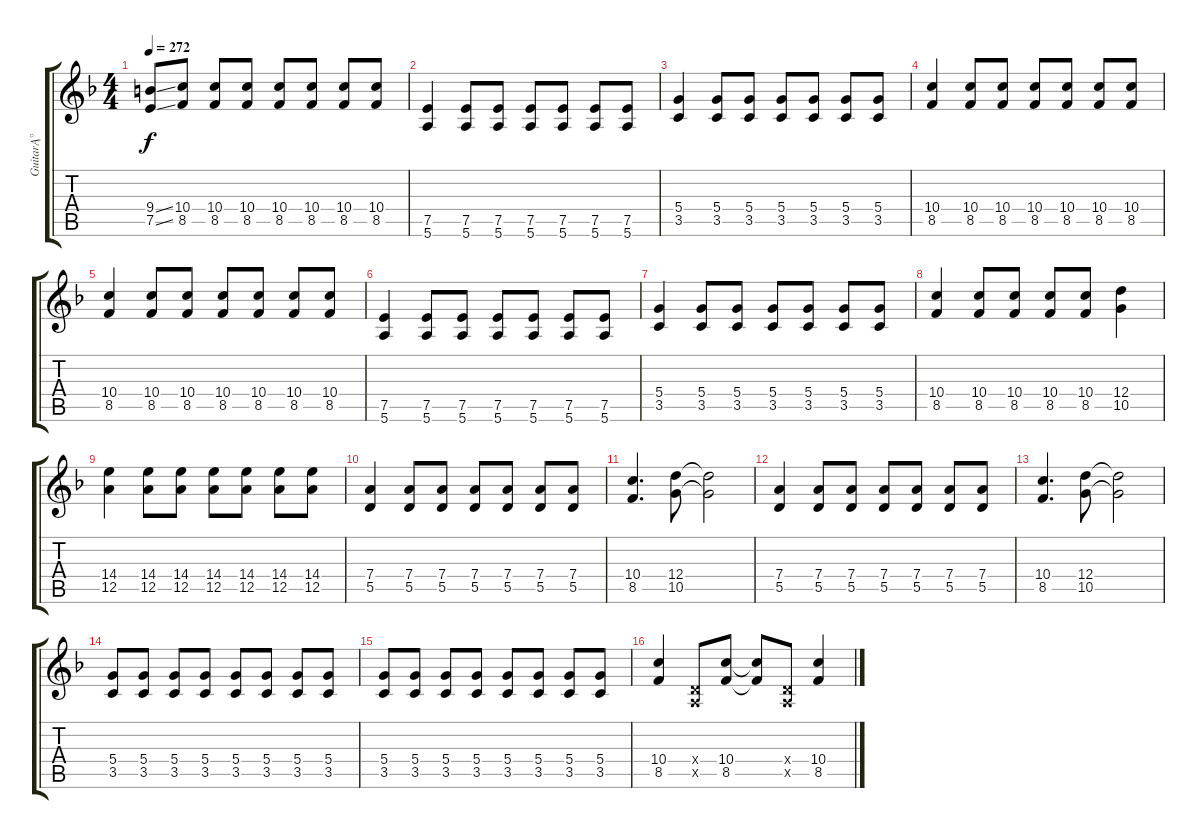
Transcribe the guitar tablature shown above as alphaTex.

\track ("GuitarĄ°" "GuitarĄ°") {instrument distortionguitar}
\staff {score tabs}
\tuning (E4 B3 G3 D3 A2 E2) {hide}
\ts (4 4)
\tempo 272
\clef g2
\ks f
(9.4{ss} 7.5{ss}).8{dy f} (10.4 8.5).8 (10.4 8.5).8 (10.4 8.5).8 (10.4 8.5).8 (10.4 8.5).8 (10.4 8.5).8 (10.4 8.5).8 |
(7.5 5.6).4 (7.5 5.6).8 (7.5 5.6).8 (7.5 5.6).8 (7.5 5.6).8 (7.5 5.6).8 (7.5 5.6).8 |
(5.4 3.5).4 (5.4 3.5).8 (5.4 3.5).8 (5.4 3.5).8 (5.4 3.5).8 (5.4 3.5).8 (5.4 3.5).8 |
(10.4 8.5).4 (10.4 8.5).8 (10.4 8.5).8 (10.4 8.5).8 (10.4 8.5).8 (10.4 8.5).8 (10.4 8.5).8 |
(10.4 8.5).4 (10.4 8.5).8 (10.4 8.5).8 (10.4 8.5).8 (10.4 8.5).8 (10.4 8.5).8 (10.4 8.5).8 |
(7.5 5.6).4 (7.5 5.6).8 (7.5 5.6).8 (7.5 5.6).8 (7.5 5.6).8 (7.5 5.6).8 (7.5 5.6).8 |
(5.4 3.5).4 (5.4 3.5).8 (5.4 3.5).8 (5.4 3.5).8 (5.4 3.5).8 (5.4 3.5).8 (5.4 3.5).8 |
(10.4 8.5).4 (10.4 8.5).8 (10.4 8.5).8 (10.4 8.5).8 (10.4 8.5).8 (12.4 10.5).4 |
(14.4 12.5).4 (14.4 12.5).8 (14.4 12.5).8 (14.4 12.5).8 (14.4 12.5).8 (14.4 12.5).8 (14.4 12.5).8 |
(7.4 5.5).4 (7.4 5.5).8 (7.4 5.5).8 (7.4 5.5).8 (7.4 5.5).8 (7.4 5.5).8 (7.4 5.5).8 |
(10.4 8.5).4{d} (12.4 10.5).8 (12.4{t} 10.5{t}).2 |
(7.4 5.5).4 (7.4 5.5).8 (7.4 5.5).8 (7.4 5.5).8 (7.4 5.5).8 (7.4 5.5).8 (7.4 5.5).8 |
(10.4 8.5).4{d} (12.4 10.5).8 (12.4{t} 10.5{t}).2 |
(5.4 3.5).8 (5.4 3.5).8 (5.4 3.5).8 (5.4 3.5).8 (5.4 3.5).8 (5.4 3.5).8 (5.4 3.5).8 (5.4 3.5).8 |
(5.4 3.5).8 (5.4 3.5).8 (5.4 3.5).8 (5.4 3.5).8 (5.4 3.5).8 (5.4 3.5).8 (5.4 3.5).8 (5.4 3.5).8 |
(10.4 8.5).4 (0.4{x} 0.5{x}).8 (10.4 8.5).8 (10.4{t} 8.5{t}).8 (0.4{x} 0.5{x}).8 (10.4 8.5).4
